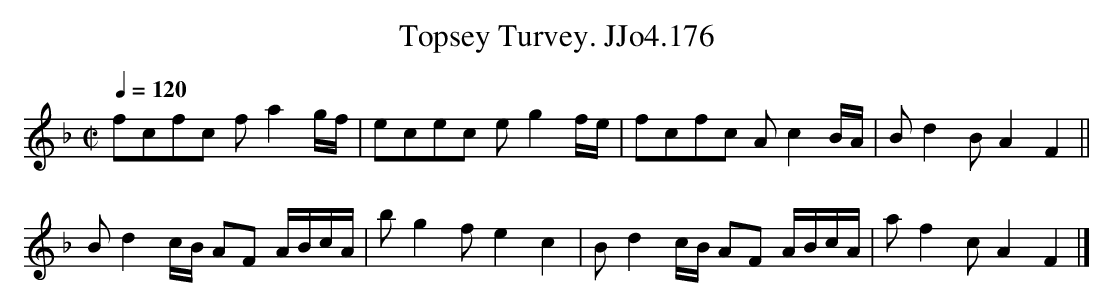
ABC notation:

X:1
T:Topsey Turvey. JJo4.176
M:C|
L:1/8
Q:1/4=120
K:F
fcfc f a2 g/f/|ecec e g2 f/e/|fcfc A c2 B/A/|B d2 B A2F2||
B d2c/B/ AF A/B/c/A/|b g2 f e2c2|B d2 c/B/ AF A/B/c/A/|af2c A2F2 |]
